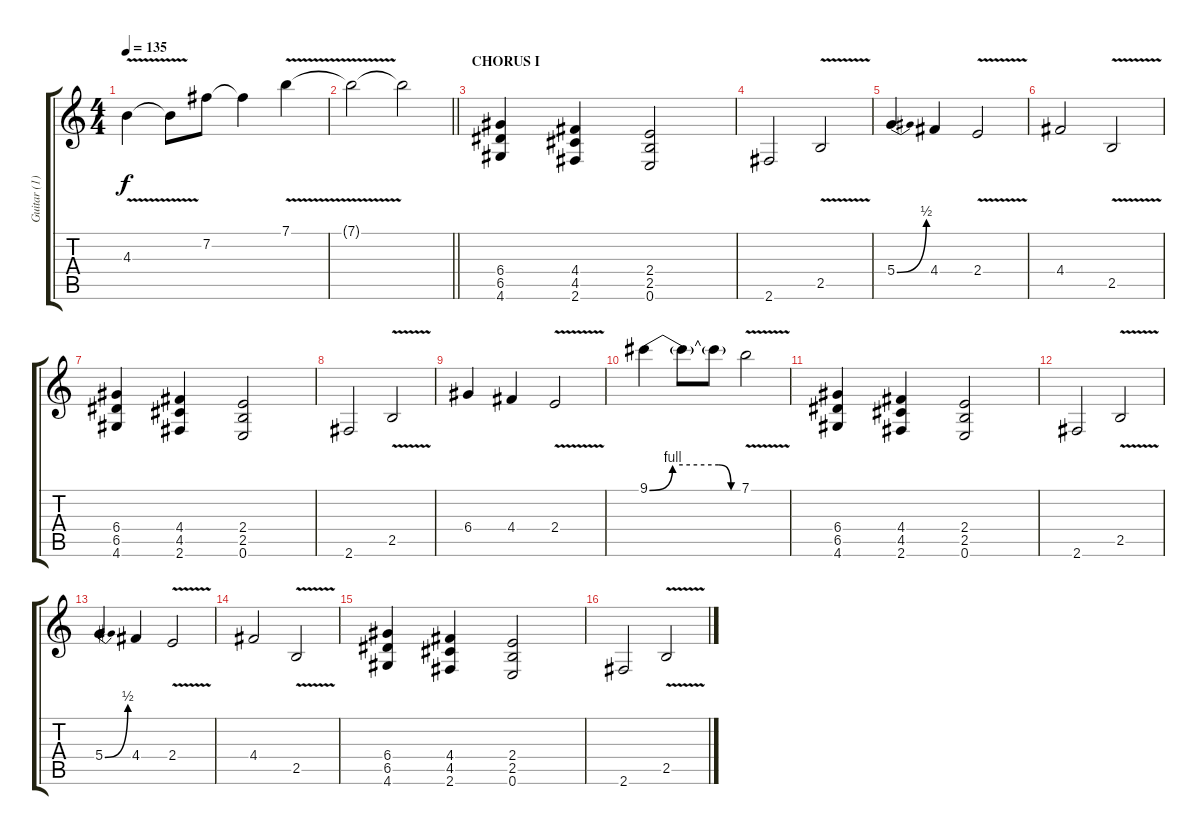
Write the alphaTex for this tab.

\track ("Guitar (1)" "Guitar (1)") {instrument distortionguitar}
\staff {score tabs}
\tuning (E4 B3 G3 D3 A2 E2) {hide}
\ts (4 4)
\tempo 135
\clef g2
\ks c
4.3{v}.4{dy f} 4.3{t}.8 7.2.8 7.2{t}.4 7.1{v}.4 |
\barLineRight lightlight
7.1{t}.2 7.1{t}.2 |
\section ("" "CHORUS I")
(6.4 6.5 4.6).4 (4.4 4.5 2.6).4 (2.4 2.5 0.6).2 |
2.6.2 2.5{v}.2 |
5.4{be (bend 0 0 60 2)}.4 4.4.4 2.4{v}.2 |
4.4.2 2.5{v}.2 |
(6.4 6.5 4.6).4 (4.4 4.5 2.6).4 (2.4 2.5 0.6).2 |
2.6.2 2.5{v}.2 |
6.4.4 4.4.4 2.4{v}.2 |
9.1{be (custom 0 0 15 4 45 4 53 0 60 0)}.4 9.1{t}.8 9.1{t}.8 7.1{v}.2 |
(6.4 6.5 4.6).4 (4.4 4.5 2.6).4 (2.4 2.5 0.6).2 |
2.6.2 2.5{v}.2 |
5.4{be (bend 0 0 60 2)}.4 4.4.4 2.4{v}.2 |
4.4.2 2.5{v}.2 |
(6.4 6.5 4.6).4 (4.4 4.5 2.6).4 (2.4 2.5 0.6).2 |
2.6.2 2.5{v}.2
